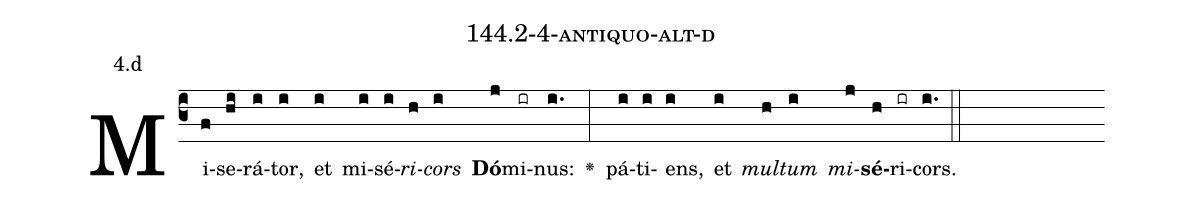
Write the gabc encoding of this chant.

name: 144.2-4-antiquo-alt-d;
annotation: 4.d;
%%
(c3)Mi(f)se(hi)rá(i)tor,(i) et(i) mi(i)sé(i)<i>ri</i>(h)<i>cors</i>(i) <b>Dó</b>(j)mi(ir)nus:(i.) <v>\greheightstar</v>(:) pá(i)ti(i)ens,(i) et(i) <i>mul</i>(h)<i>tum</i>(i) <i>mi</i>(j)<b>sé</b>(h)ri(ir)cors.(i.) (::)


%E(i) u(h) o(i) u(j) a(h) e.(i.) (::)
